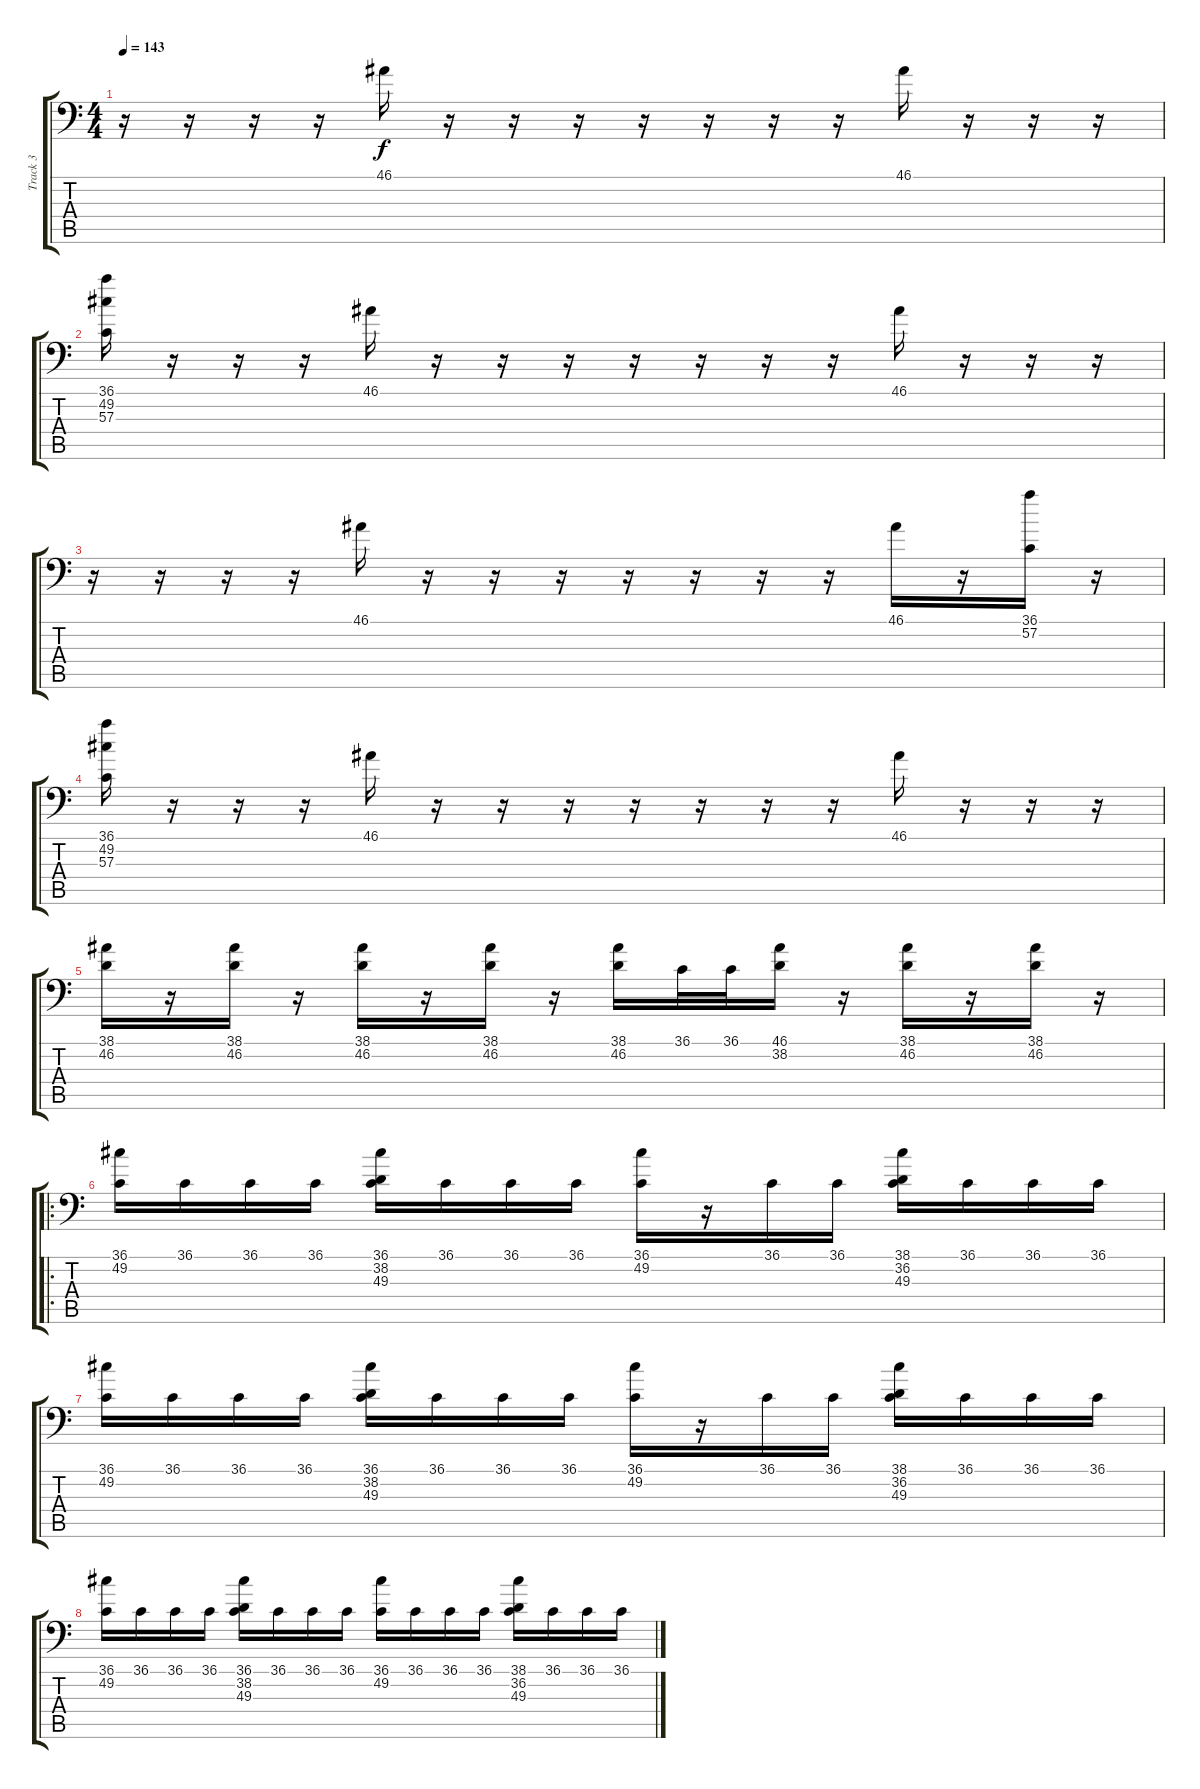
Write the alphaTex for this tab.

\track ("Track 3" "Track 3") {instrument acousticgrandpiano}
\staff {score tabs}
\tuning (C-1 C-1 C-1 C-1 C-1 C-1) {hide}
\ts (4 4)
\tempo 143
\clef f4
\ks c
r.16{dy f} r.16 r.16 r.16 46.1.16 r.16 r.16 r.16 r.16 r.16 r.16 r.16 46.1.16 r.16 r.16 r.16 |
(36.1 49.2 57.3).16 r.16 r.16 r.16 46.1.16 r.16 r.16 r.16 r.16 r.16 r.16 r.16 46.1.16 r.16 r.16 r.16 |
r.16 r.16 r.16 r.16 46.1.16 r.16 r.16 r.16 r.16 r.16 r.16 r.16 46.1.16 r.16 (36.1 57.2).16 r.16 |
(36.1 49.2 57.3).16 r.16 r.16 r.16 46.1.16 r.16 r.16 r.16 r.16 r.16 r.16 r.16 46.1.16 r.16 r.16 r.16 |
(38.1 46.2).16 r.16 (38.1 46.2).16 r.16 (38.1 46.2).16 r.16 (38.1 46.2).16 r.16 (38.1 46.2).16 36.1.32 36.1.32 (46.1 38.2).16 r.16 (38.1 46.2).16 r.16 (38.1 46.2).16 r.16 |
\ro
(36.1 49.2).16 36.1.16 36.1.16 36.1.16 (36.1 38.2 49.3).16 36.1.16 36.1.16 36.1.16 (36.1 49.2).16 r.16 36.1.16 36.1.16 (38.1 36.2 49.3).16 36.1.16 36.1.16 36.1.16 |
(36.1 49.2).16 36.1.16 36.1.16 36.1.16 (36.1 38.2 49.3).16 36.1.16 36.1.16 36.1.16 (36.1 49.2).16 r.16 36.1.16 36.1.16 (38.1 36.2 49.3).16 36.1.16 36.1.16 36.1.16 |
(36.1 49.2).16 36.1.16 36.1.16 36.1.16 (36.1 38.2 49.3).16 36.1.16 36.1.16 36.1.16 (36.1 49.2).16 36.1.16 36.1.16 36.1.16 (38.1 36.2 49.3).16 36.1.16 36.1.16 36.1.16
